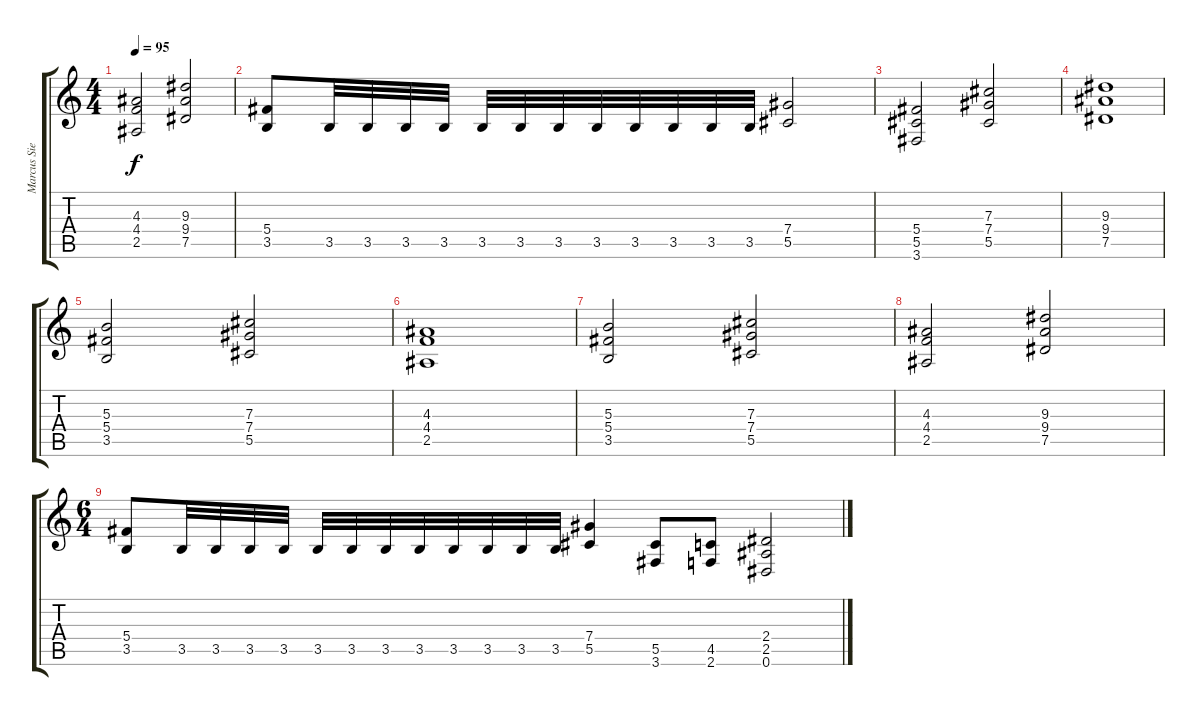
\track ("Marcus Siepen" "Marcus Sie") {instrument distortionguitar}
\staff {score tabs}
\tuning (Eb4 Bb3 Gb3 Db3 Ab2 Eb2) {hide}
\ts (4 4)
\tempo 95
\clef g2
\ks c
(4.3 4.4 2.5).2{dy f} (9.3 9.4 7.5).2 |
(5.4 3.5).8 3.5.32 3.5.32 3.5.32 3.5.32 3.5.32 3.5.32 3.5.32 3.5.32 3.5.32 3.5.32 3.5.32 3.5.32 (7.4 5.5).2 |
(5.4 5.5 3.6).2 (7.3 7.4 5.5).2 |
(9.3 9.4 7.5).1 |
(5.3 5.4 3.5).2 (7.3 7.4 5.5).2 |
(4.3 4.4 2.5).1 |
(5.3 5.4 3.5).2 (7.3 7.4 5.5).2 |
(4.3 4.4 2.5).2 (9.3 9.4 7.5).2 |
\ts (6 4)
(5.4 3.5).8 3.5.32 3.5.32 3.5.32 3.5.32 3.5.32 3.5.32 3.5.32 3.5.32 3.5.32 3.5.32 3.5.32 3.5.32 (7.4 5.5).4 (5.5 3.6).8 (4.5 2.6).8 (2.4 2.5 0.6).2
